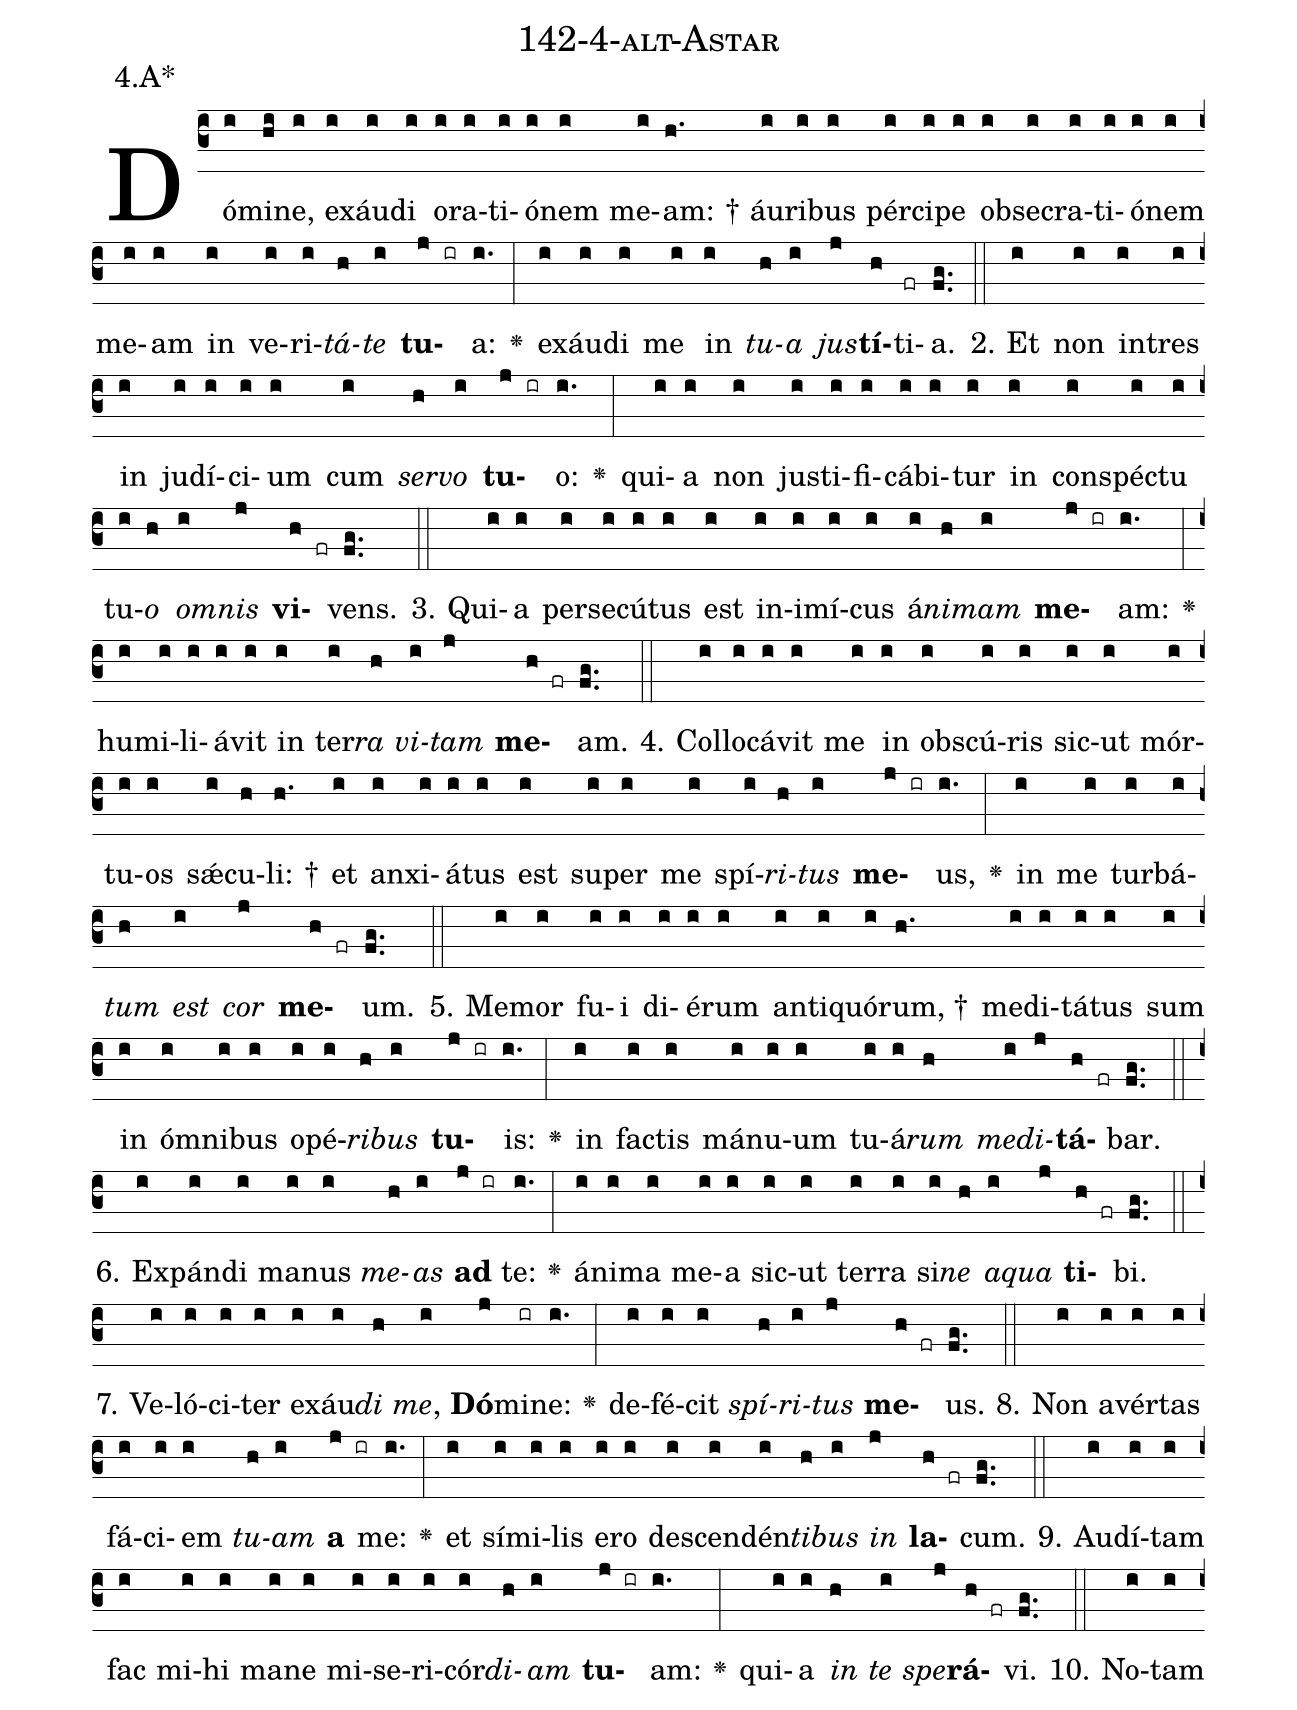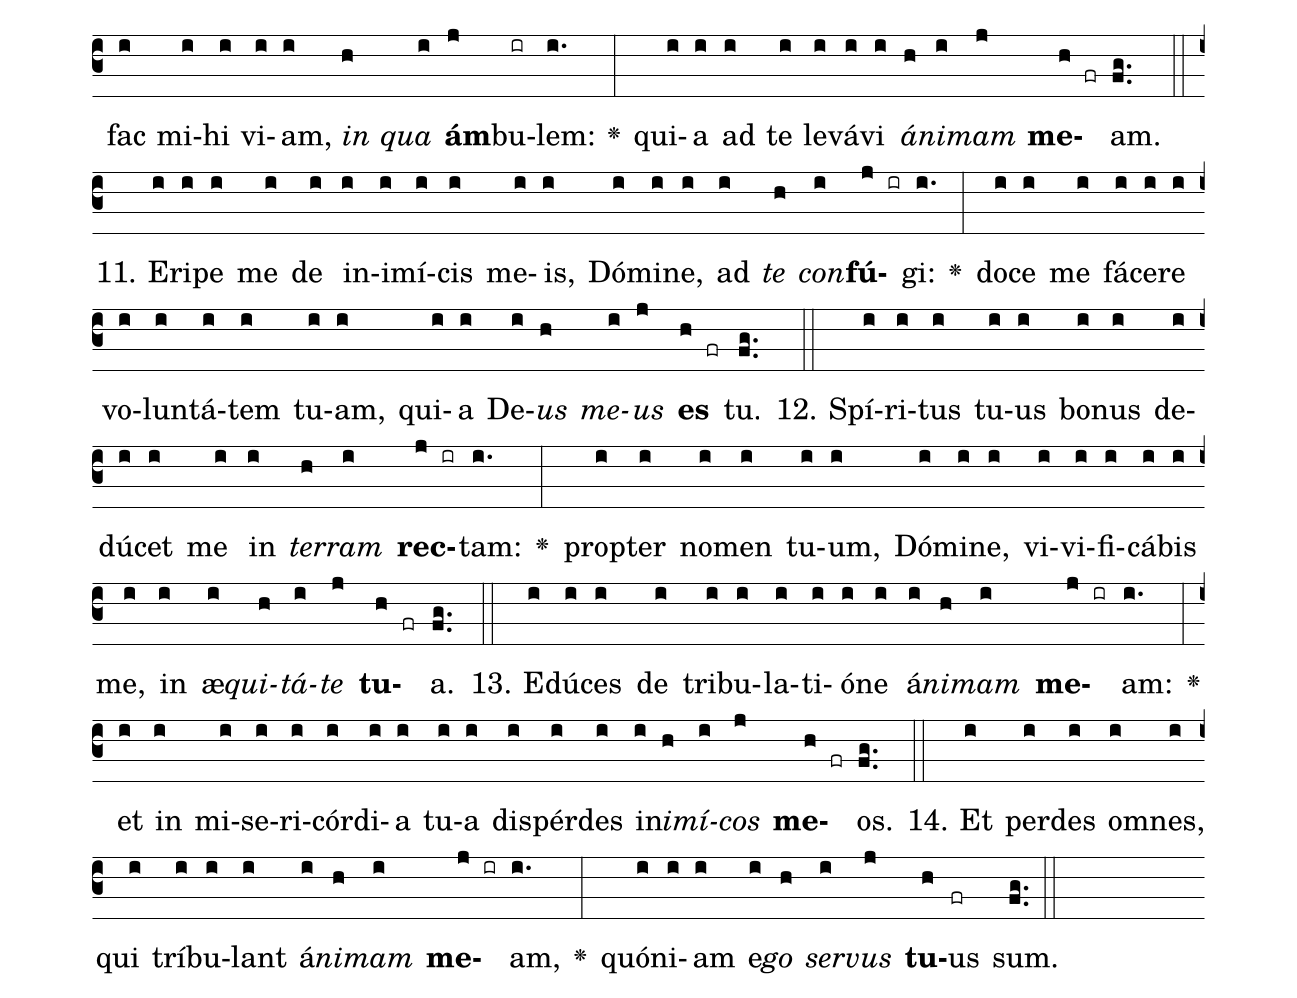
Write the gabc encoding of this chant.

name: 142-4-alt-Astar;
annotation: 4.A*;
%%
(c3)Dó(i)mi(hi)ne,(i) ex(i)áu(i)di(i) o(i)ra(i)ti(i)ó(i)nem(i) me(i)am: †(h.) áu(i)ri(i)bus(i) pér(i)ci(i)pe(i) ob(i)se(i)cra(i)ti(i)ó(i)nem(i) me(i)am(i) in(i) ve(i)ri(i)<i>tá</i>(h)<i>te</i>(i) <b>tu</b>(j ir)a:(i.) <v>\greheightstar</v>(:) ex(i)áu(i)di(i) me(i) in(i) <i>tu</i>(h)<i>a</i>(i) <i>jus</i>(j)<b>tí</b>(h)ti(fr)a.(fg..) (::)
2. Et(i) non(i) in(i)tres(i) in(i) ju(i)dí(i)ci(i)um(i) cum(i) <i>ser</i>(h)<i>vo</i>(i) <b>tu</b>(j ir)o:(i.) <v>\greheightstar</v>(:) qui(i)a(i) non(i) jus(i)ti(i)fi(i)cá(i)bi(i)tur(i) in(i) con(i)spéc(i)tu(i) tu(i)<i>o</i>(h) <i>om</i>(i)<i>nis</i>(j) <b>vi</b>(h fr)vens.(fg..) (::)
3. Qui(i)a(i) per(i)se(i)cú(i)tus(i) est(i) in(i)i(i)mí(i)cus(i) á(i)<i>ni</i>(h)<i>mam</i>(i) <b>me</b>(j ir)am:(i.) <v>\greheightstar</v>(:) hu(i)mi(i)li(i)á(i)vit(i) in(i) ter(i)<i>ra</i>(h) <i>vi</i>(i)<i>tam</i>(j) <b>me</b>(h fr)am.(fg..) (::)
4. Col(i)lo(i)cá(i)vit(i) me(i) in(i) obs(i)cú(i)ris(i) sic(i)ut(i) mór(i)tu(i)os(i) sǽ(i)cu(h)li: †(h.) et(i) an(i)xi(i)á(i)tus(i) est(i) su(i)per(i) me(i) spí(i)<i>ri</i>(h)<i>tus</i>(i) <b>me</b>(j ir)us,(i.) <v>\greheightstar</v>(:) in(i) me(i) tur(i)bá(i)<i>tum</i>(h) <i>est</i>(i) <i>cor</i>(j) <b>me</b>(h fr)um.(fg..) (::)
5. Me(i)mor(i) fu(i)i(i) di(i)é(i)rum(i) an(i)ti(i)quó(i)rum, †(h.) me(i)di(i)tá(i)tus(i) sum(i) in(i) óm(i)ni(i)bus(i) o(i)pé(i)<i>ri</i>(h)<i>bus</i>(i) <b>tu</b>(j ir)is:(i.) <v>\greheightstar</v>(:) in(i) fac(i)tis(i) má(i)nu(i)um(i) tu(i)á(i)<i>rum</i>(h) <i>me</i>(i)<i>di</i>(j)<b>tá</b>(h fr)bar.(fg..) (::)
6. Ex(i)pán(i)di(i) ma(i)nus(i) <i>me</i>(h)<i>as</i>(i) <b>ad</b>(j ir) te:(i.) <v>\greheightstar</v>(:) á(i)ni(i)ma(i) me(i)a(i) sic(i)ut(i) ter(i)ra(i) si(i)<i>ne</i>(h) <i>a</i>(i)<i>qua</i>(j) <b>ti</b>(h fr)bi.(fg..) (::)
7. Ve(i)ló(i)ci(i)ter(i) ex(i)áu(i)<i>di</i>(h) <i>me</i>,(i) <b>Dó</b>(j)mi(ir)ne:(i.) <v>\greheightstar</v>(:) de(i)fé(i)cit(i) <i>spí</i>(h)<i>ri</i>(i)<i>tus</i>(j) <b>me</b>(h fr)us.(fg..) (::)
8. Non(i) a(i)vér(i)tas(i) fá(i)ci(i)em(i) <i>tu</i>(h)<i>am</i>(i) <b>a</b>(j ir) me:(i.) <v>\greheightstar</v>(:) et(i) sí(i)mi(i)lis(i) e(i)ro(i) de(i)scen(i)dén(i)<i>ti</i>(h)<i>bus</i>(i) <i>in</i>(j) <b>la</b>(h fr)cum.(fg..) (::)
9. Au(i)dí(i)tam(i) fac(i) mi(i)hi(i) ma(i)ne(i) mi(i)se(i)ri(i)cór(i)<i>di</i>(h)<i>am</i>(i) <b>tu</b>(j ir)am:(i.) <v>\greheightstar</v>(:) qui(i)a(i) <i>in</i>(h) <i>te</i>(i) <i>spe</i>(j)<b>rá</b>(h fr)vi.(fg..) (::)
10. No(i)tam(i) fac(i) mi(i)hi(i) vi(i)am,(i) <i>in</i>(h) <i>qua</i>(i) <b>ám</b>(j)bu(ir)lem:(i.) <v>\greheightstar</v>(:) qui(i)a(i) ad(i) te(i) le(i)vá(i)vi(i) <i>á</i>(h)<i>ni</i>(i)<i>mam</i>(j) <b>me</b>(h fr)am.(fg..) (::)
11. E(i)ri(i)pe(i) me(i) de(i) in(i)i(i)mí(i)cis(i) me(i)is,(i) Dó(i)mi(i)ne,(i) ad(i) <i>te</i>(h) <i>con</i>(i)<b>fú</b>(j ir)gi:(i.) <v>\greheightstar</v>(:) do(i)ce(i) me(i) fá(i)ce(i)re(i) vo(i)lun(i)tá(i)tem(i) tu(i)am,(i) qui(i)a(i) De(i)<i>us</i>(h) <i>me</i>(i)<i>us</i>(j) <b>es</b>(h fr) tu.(fg..) (::)
12. Spí(i)ri(i)tus(i) tu(i)us(i) bo(i)nus(i) de(i)dú(i)cet(i) me(i) in(i) <i>ter</i>(h)<i>ram</i>(i) <b>rec</b>(j ir)tam:(i.) <v>\greheightstar</v>(:) prop(i)ter(i) no(i)men(i) tu(i)um,(i) Dó(i)mi(i)ne,(i) vi(i)vi(i)fi(i)cá(i)bis(i) me,(i) in(i) æ(i)<i>qui</i>(h)<i>tá</i>(i)<i>te</i>(j) <b>tu</b>(h fr)a.(fg..) (::)
13. E(i)dú(i)ces(i) de(i) tri(i)bu(i)la(i)ti(i)ó(i)ne(i) á(i)<i>ni</i>(h)<i>mam</i>(i) <b>me</b>(j ir)am:(i.) <v>\greheightstar</v>(:) et(i) in(i) mi(i)se(i)ri(i)cór(i)di(i)a(i) tu(i)a(i) dis(i)pér(i)des(i) in(i)<i>i</i>(h)<i>mí</i>(i)<i>cos</i>(j) <b>me</b>(h fr)os.(fg..) (::)
14. Et(i) per(i)des(i) om(i)nes,(i) qui(i) trí(i)bu(i)lant(i) á(i)<i>ni</i>(h)<i>mam</i>(i) <b>me</b>(j ir)am,(i.) <v>\greheightstar</v>(:) quón(i)i(i)am(i) e(i)<i>go</i>(h) <i>ser</i>(i)<i>vus</i>(j) <b>tu</b>(h)us(fr) sum.(fg..) (::)
